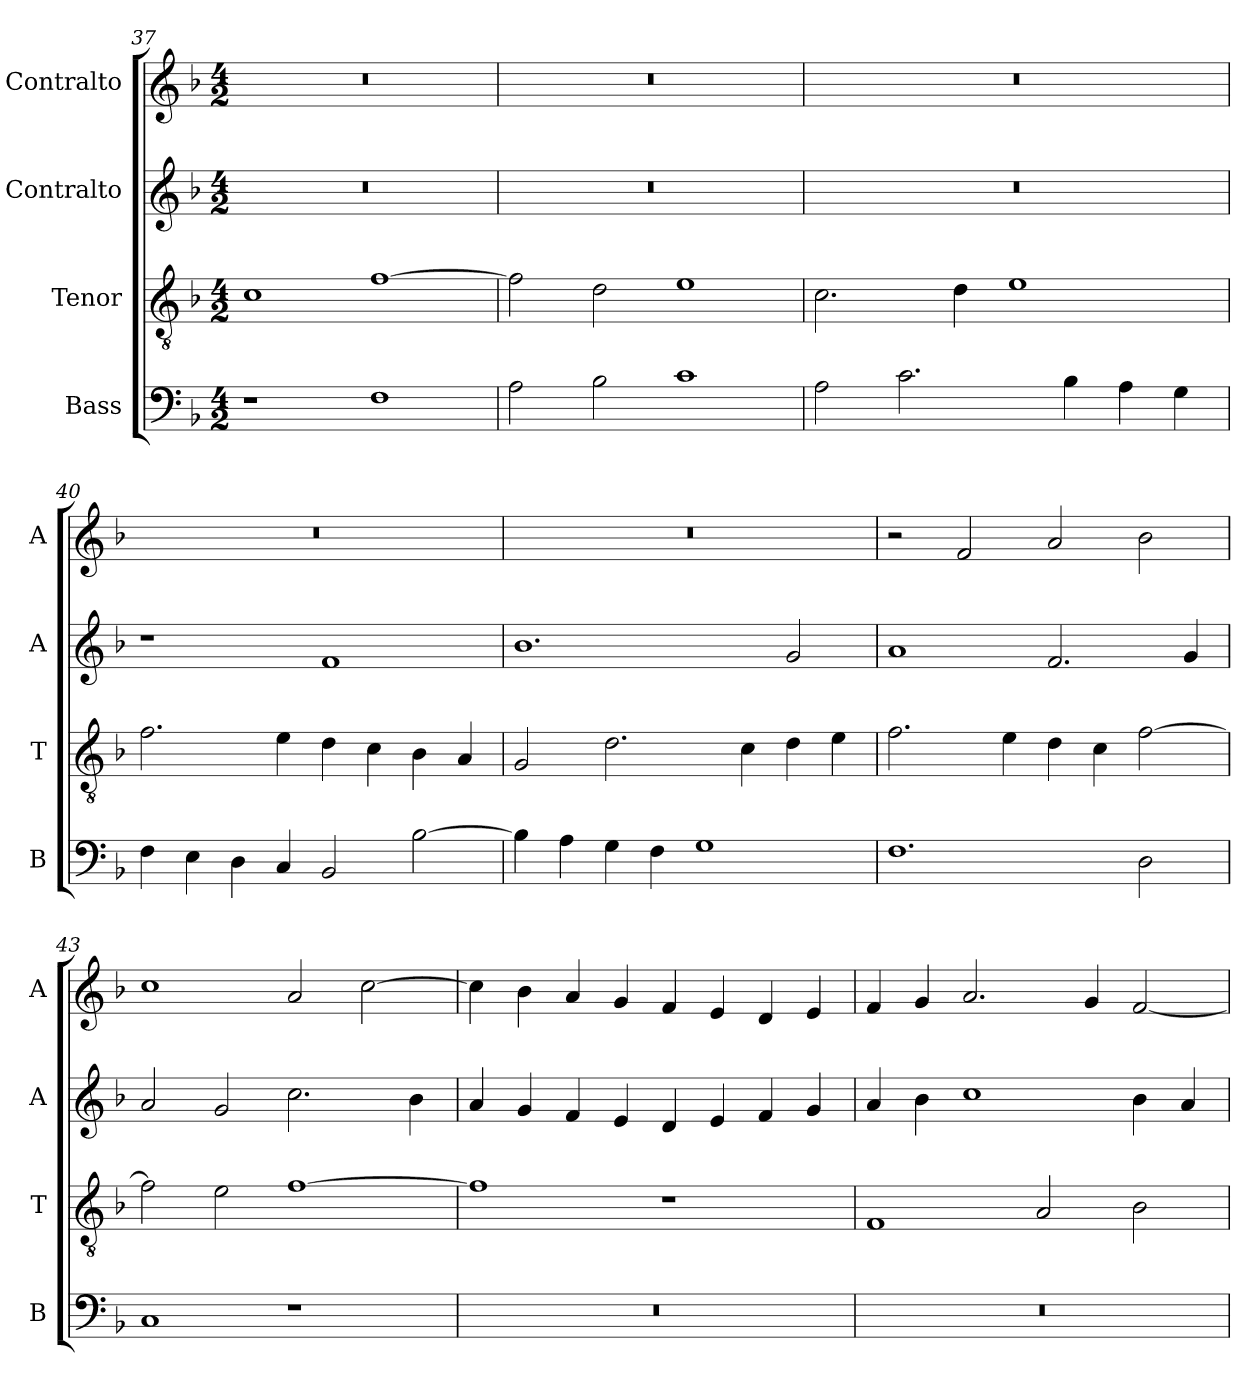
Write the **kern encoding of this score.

**kern	**kern	**kern	**kern
*part4	*part3	*part2	*part1
*staff4	*staff3	*staff2	*staff1
*I"Bass	*I"Tenor	*I"Contralto	*I"Contralto
*I'B	*I'T	*I'A	*I'A
*clefF4	*clefGv2	*clefG2	*clefG2
*k[b-]	*k[b-]	*k[b-]	*k[b-]
*F:ion	*F:ion	*F:ion	*F:ion
*M4/2	*M4/2	*M4/2	*M4/2
=37	=37	=37	=37
1r	1c	0r	0r
1F	[1f	.	.
=38	=38	=38	=38
2A	2f]	0r	0r
2B-	2d	.	.
1c	1e	.	.
=39	=39	=39	=39
2A	2.c	0r	0r
2.c	.	.	.
.	4d	.	.
.	1e	.	.
4B-	.	.	.
4A	.	.	.
4G	.	.	.
=40	=40	=40	=40
4F	2.f	1r	0r
4E	.	.	.
4D	.	.	.
4C	4e	.	.
2BB-	4d	1f	.
.	4c	.	.
[2B-	4B-	.	.
.	4A	.	.
=41	=41	=41	=41
4B-]	2G	1.b-	0r
4A	.	.	.
4G	2.d	.	.
4F	.	.	.
1G	.	.	.
.	4c	.	.
.	4d	2g	.
.	4e	.	.
=42	=42	=42	=42
1.F	2.f	1a	2r
.	.	.	2f
.	4e	.	.
.	4d	2.f	2a
.	4c	.	.
2D	[2f	.	2b-
.	.	4g	.
=43	=43	=43	=43
1C	2f]	2a	1cc
.	2e	2g	.
1r	[1f	2.cc	2a
.	.	.	[2cc
.	.	4b-	.
=44	=44	=44	=44
0r	1f]	4a	4cc]
.	.	4g	4b-
.	.	4f	4a
.	.	4e	4g
.	1r	4d	4f
.	.	4e	4e
.	.	4f	4d
.	.	4g	4e
=45	=45	=45	=45
0r	1F	4a	4f
.	.	4b-	4g
.	.	1cc	2.a
.	2A	.	.
.	.	.	4g
.	2B-	4b-	[2f
.	.	4a	.
=	=	=	=
*-	*-	*-	*-
